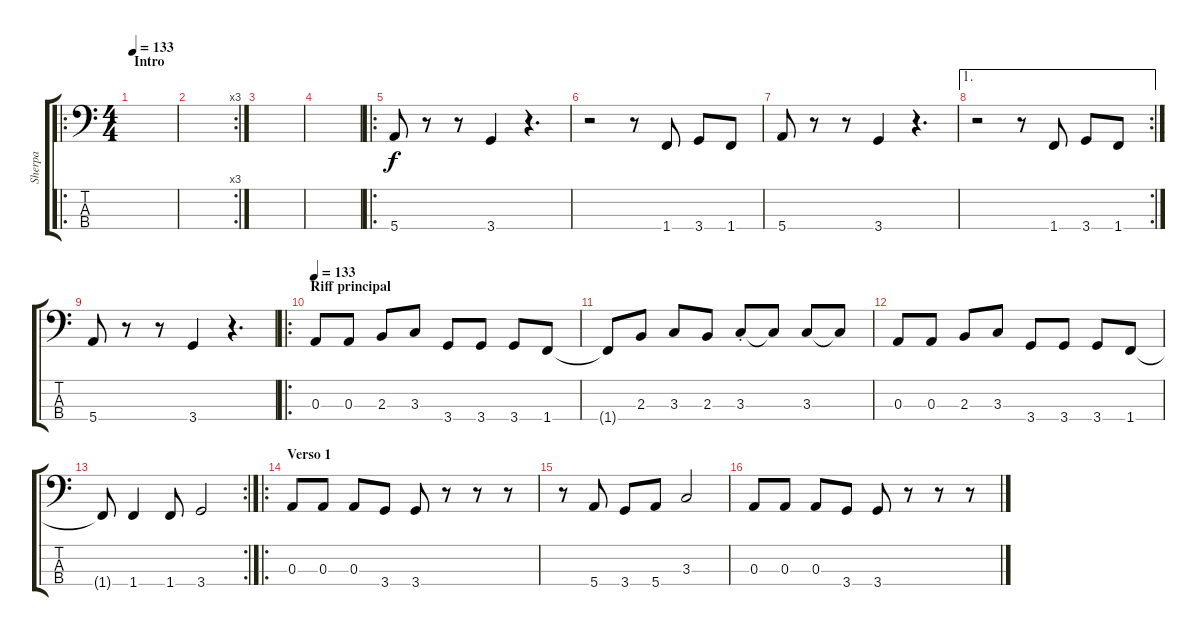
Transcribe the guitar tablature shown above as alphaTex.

\track ("Sherpa" "Sherpa") {instrument electricbasspick}
\staff {score tabs}
\tuning (G2 D2 A1 E1) {hide}
\ro
\ts (4 4)
\section ("" "Intro")
\tempo 133
\tempo 127
\tempo 133
\clef f4
\ks c
|
\rc 3
|
|
|
\ro
5.4.8 r.8 r.8 3.4.4 r.4{d} |
r.2 r.8 1.4.8 3.4.8 1.4.8 |
5.4.8 r.8 r.8 3.4.4 r.4{d} |
\ae 1
\rc 2
r.2 r.8 1.4.8 3.4.8 1.4.8 |
5.4.8 r.8 r.8 3.4.4 r.4{d} |
\ro
\section ("" "Riff principal")
\tempo 133
0.3.8 0.3.8 2.3.8 3.3.8 3.4.8 3.4.8 3.4.8 1.4.8 |
1.4{t}.8 2.3.8 3.3.8 2.3.8 3.3{st}.8 3.3{t}.8 3.3.8 3.3{t}.8 |
0.3.8 0.3.8 2.3.8 3.3.8 3.4.8 3.4.8 3.4.8 1.4.8 |
\rc 2
1.4{t}.8 1.4.4 1.4.8 3.4.2 |
\ro
\section ("" "Verso 1")
0.3.8 0.3.8 0.3.8 3.4.8 3.4.8 r.8 r.8 r.8 |
r.8 5.4.8 3.4.8 5.4.8 3.3.2 |
0.3.8 0.3.8 0.3.8 3.4.8 3.4.8 r.8 r.8 r.8
